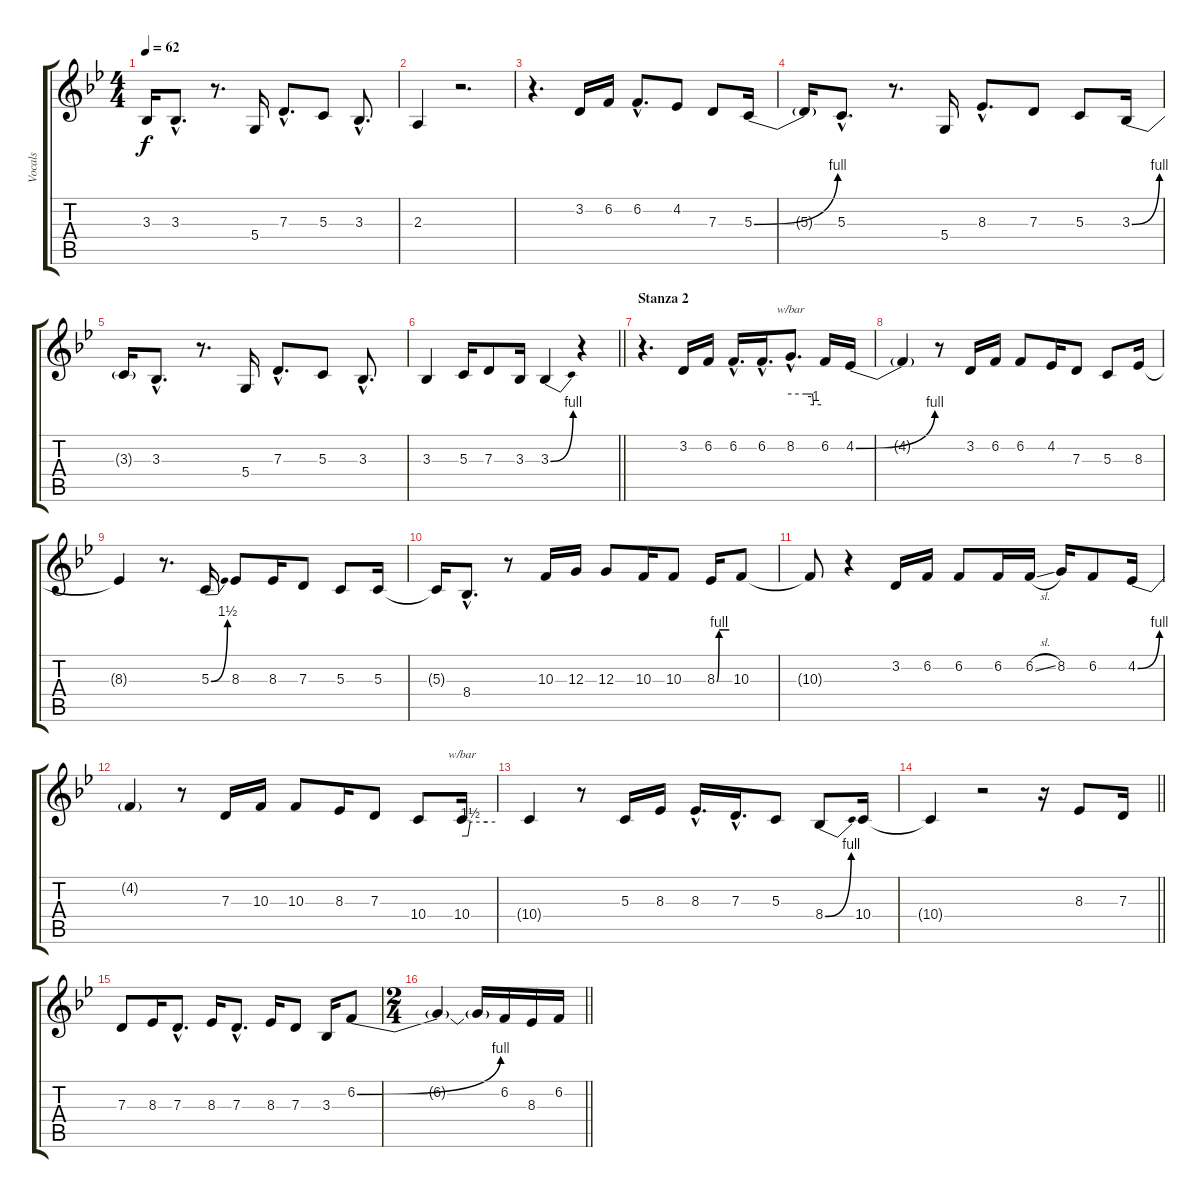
\track ("Vocals" "Vocals") {instrument clarinet}
\staff {score tabs}
\tuning (E4 B3 G3 D3 A2 E2) {hide}
\ts (4 4)
\tempo 62
\clef g2
\ks bb
3.3{t}.16{dy f} 3.3{hac}.8{d} r.8{d} 5.4.16 7.3{hac}.8{d} 5.3.8 3.3{hac}.8{d} |
2.3.4 r.2{d} |
r.4{d} 3.2.16 6.2.16 6.2{hac}.8{d} 4.2.8 7.3.8 5.3{be (bend 0 0 60 4)}.16 |
5.3{t}.16 5.3{hac}.8{d} r.8{d} 5.4.16 8.3{hac}.8{d} 7.3.8 5.3.8 3.3{be (bend 0 0 60 4)}.16 |
3.3{t}.16 3.3{hac}.8{d} r.8{d} 5.4.16 7.3{hac}.8{d} 5.3.8 3.3{hac}.8{d} |
\barLineRight lightlight
3.3.4 5.3.16 7.3.8 3.3.16 3.3{be (bend 0 0 60 4)}.4 r.4 |
\section ("" "Stanza 2")
r.4{d} 3.2.16 6.2.16 6.2{hac}.16{d} 6.2{hac}.16{d} 8.2{hac}.8{d tbe (custom default 0 0 30 0 43 0 45 -4 60 -4)} 6.2.16 4.2{be (bend 0 0 60 4)}.16 |
4.2{t}.4 r.8 3.2.16 6.2.16 6.2.8 4.2.16 7.3.8 5.3.8 8.3.16 |
8.3{t}.4 r.8{d} 5.3{be (bend 0 0 60 6)}.16 8.3.8 8.3.16 7.3.8 5.3.8 5.3.16 |
5.3{t}.16 8.4{hac}.8{d} r.8 10.3.16 12.3.16 12.3.8 10.3.16 10.3.8 8.3{be (custom 0 0 11 4 15 4 30 4 60 4)}.16 10.3.8 |
10.3{t}.8 r.4 3.2.16 6.2.16 6.2.8 6.2.16 6.2{sl}.16 8.2.16 6.2.8 4.2{be (bend 0 0 60 4)}.16 |
4.2{t}.4 r.8 7.3.16 10.3.16 10.3.8 8.3.16 7.3.8 10.4.8 10.4.16{tbe (custom default 0 0 11 0 15 6 45 6 60 6)} |
10.4{t}.4 r.8 5.3.16 8.3.16 8.3{hac}.16{d} 7.3{hac}.16{d} 5.3.8 8.4{be (bend 0 0 60 4)}.8 10.4.16 |
\barLineRight lightlight
10.4{t}.4 r.2 r.16 8.3.8 7.3.16 |
7.3.8 8.3.16 7.3{hac}.8{d} 8.3.16 7.3{hac}.8{d} 8.3.16 7.3.8 3.3.16 6.2{be (bend 0 0 60 4)}.8 |
\ts (2 4)
\barLineRight lightlight
6.2{t}.4 6.2{t}.16 6.2.16 8.3.16 6.2.16
